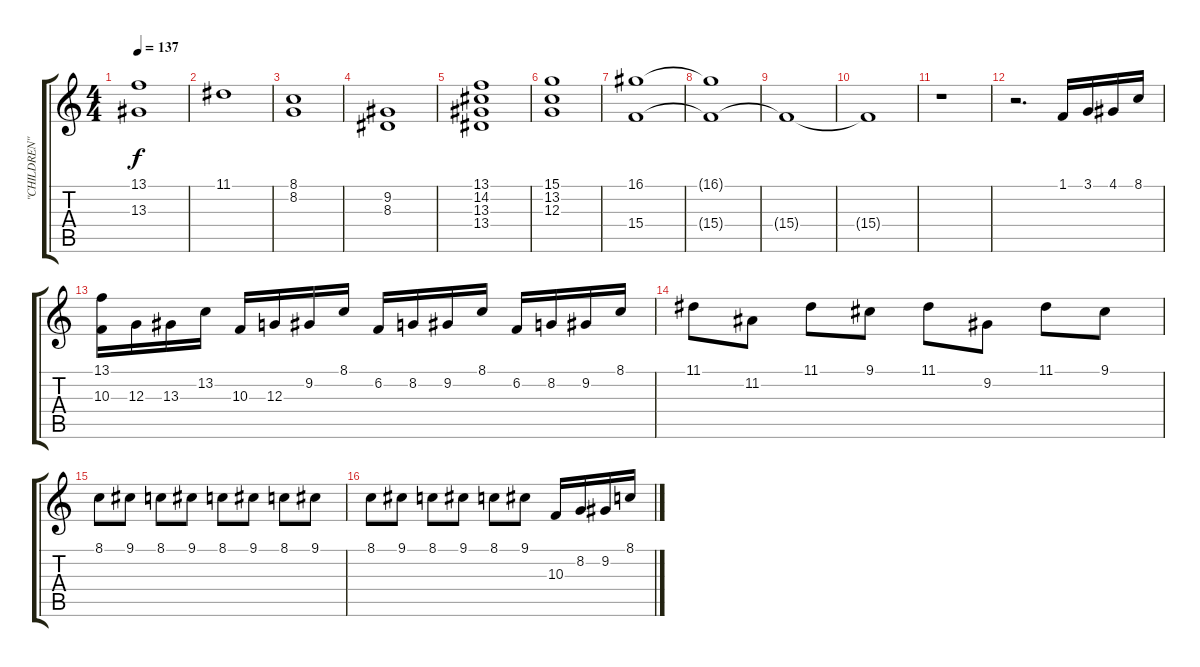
\track ("\"CHILDREN\"" "\"CHILDREN\"") {instrument synthstrings1}
\staff {score tabs}
\tuning (E4 B3 G3 D3 A2 E2) {hide}
\ts (4 4)
\tempo 137
\clef g2
\ks c
(13.1 13.3).1{dy f} |
11.1.1 |
(8.1 8.2).1 |
(9.2 8.3).1 |
(13.1 14.2 13.3 13.4).1 |
(15.1 13.2 12.3).1 |
(16.1 15.4).1 |
(16.1{t} 15.4{t}).1 |
15.4{t}.1 |
15.4{t}.1 |
r.1 |
r.2{d} 1.1.16{volume 10} 3.1.16 4.1.16 8.1.16 |
(13.1 10.3).16{volume 10} 12.3.16{volume 10} 13.3.16{volume 9} 13.2.16{volume 9} 10.3.16{volume 8} 12.3.16{volume 8} 9.2.16{volume 8} 8.1.16{volume 7} 6.2.16{volume 7} 8.2.16{volume 7} 9.2.16{volume 6} 8.1.16{volume 6} 6.2.16{volume 6} 8.2.16{volume 5} 9.2.16{volume 5} 8.1.16{volume 4} |
11.1.8{volume 10} 11.2.8 11.1.8 9.1.8 11.1.8 9.2.8 11.1.8 9.1.8 |
8.1.8{volume 10} 9.1.8{volume 10} 8.1.8{volume 9} 9.1.8{volume 9} 8.1.8{volume 8} 9.1.8{volume 8} 8.1.8{volume 8} 9.1.8{volume 7} |
8.1.8{volume 7} 9.1.8{volume 6} 8.1.8{volume 6} 9.1.8{volume 6} 8.1.8{volume 5} 9.1.8{volume 5} 10.3.16{volume 5} 8.2.16{volume 4} 9.2.16{volume 10} 8.1.16
